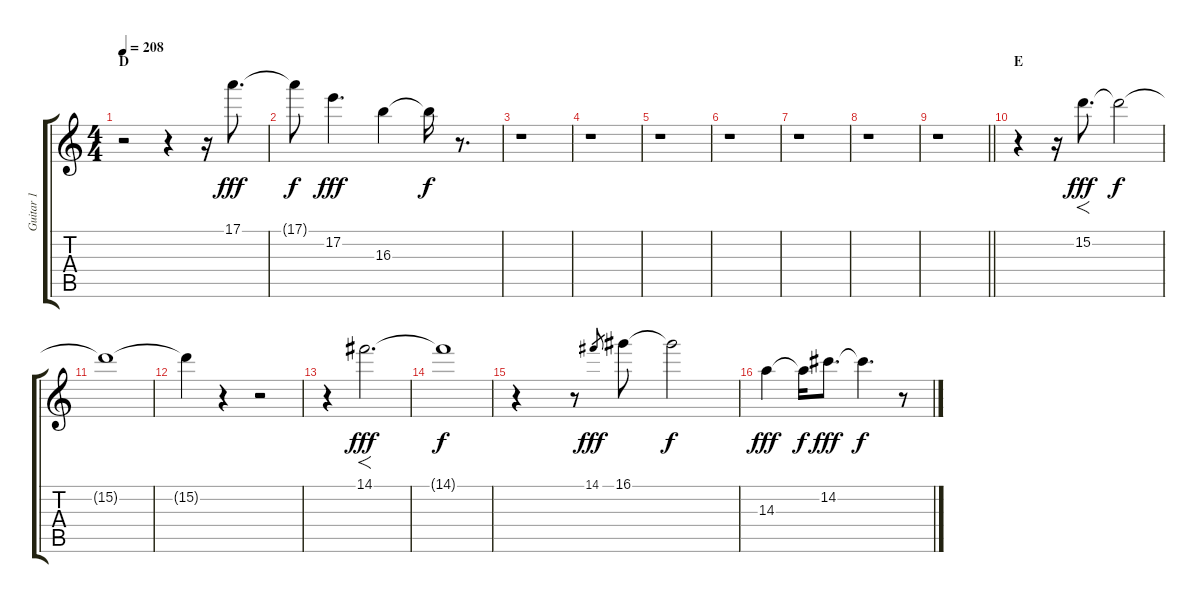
\track ("Guitar 1" "Guitar 1") {instrument distortionguitar}
\staff {score tabs}
\tuning (E4 B3 G3 D3 A2 E2) {hide}
\ts (4 4)
\section ("" "D")
\tempo 208
\clef g2
\ks c
r.2{dy f} r.4 r.16 17.1.8{d dy fff} |
17.1{t}.8{dy f} 17.2.4{d dy fff} 16.3.4 16.3{t}.16{dy f} r.8{d} |
r.1 |
r.1 |
r.1 |
r.1 |
r.1 |
r.1 |
\barLineRight lightlight
r.1 |
\section ("" "E")
r.4 r.16 15.2.8{f d dy fff} 15.2{t}.2{dy f} |
15.2{t}.1 |
15.2{t}.4 r.4 r.2 |
r.4 14.1.2{f d dy fff} |
14.1{t}.1{dy f} |
r.4 r.8 14.1.8{gr dy fff} 16.1.8 16.1{t}.2{dy f} |
14.3.4{dy fff} 14.3{t}.16{dy f} 14.2.8{d dy fff} 14.2{t}.4{d dy f} r.8
